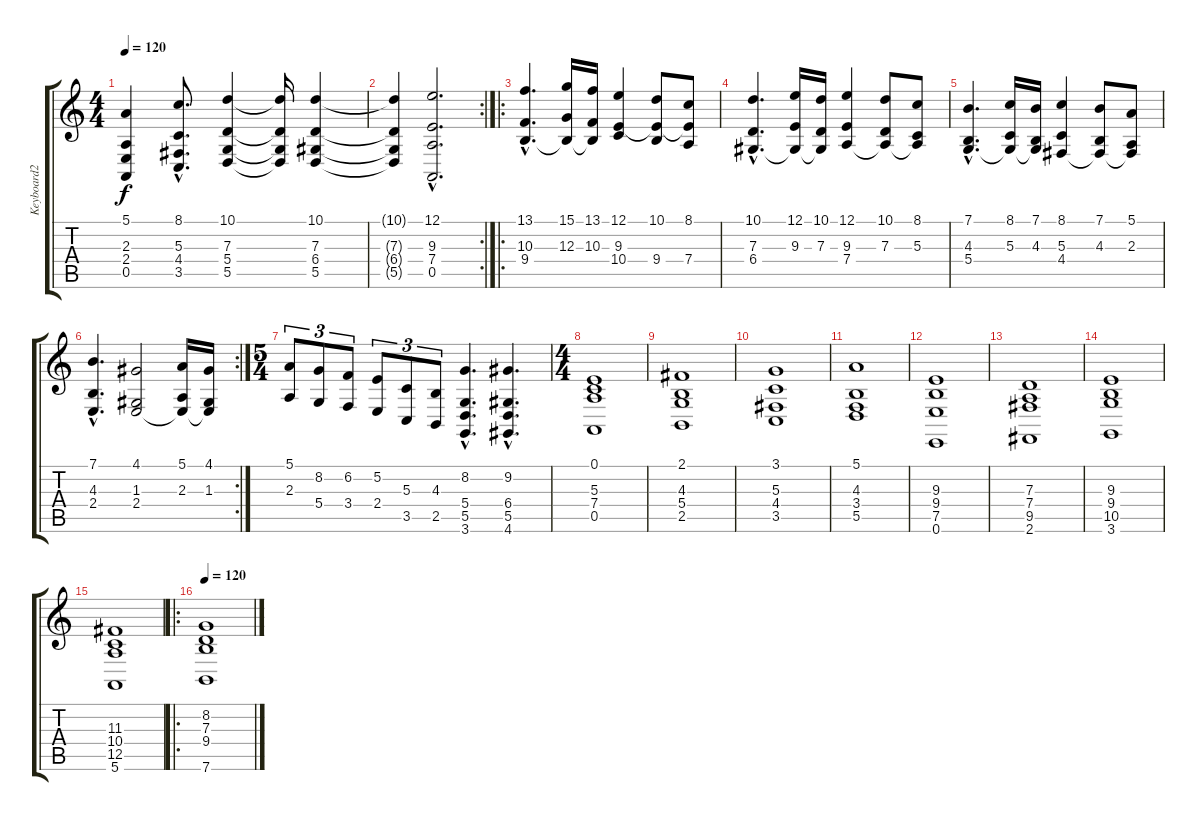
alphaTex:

\track ("Keyboard2" "Keyboard2") {instrument stringensemble1}
\staff {score tabs}
\tuning (E4 B3 G3 D3 A2 E2) {hide}
\ts (4 4)
\tempo 120
\clef g2
\ks c
(5.1 2.3 2.4 0.5).4{dy f} (8.1{hac} 5.3{hac} 4.4{hac} 3.5{hac}).8{d} (10.1 7.3 5.4 5.5).4 (10.1{t} 7.3{t} 5.4{t} 5.5{t}).16 (10.1 7.3 6.4 5.5).4 |
\rc 2
(10.1{t} 7.3{t} 6.4{t} 5.5{t}).4 (12.1{hac} 9.3{hac} 7.4{hac} 0.5{hac}).2{d} |
\ro
(13.1{hac} 10.3{hac} 9.4{hac}).4{d} (15.1 12.3 9.4{t}).16 (13.1 10.3 9.4{t}).16 (12.1 9.3 10.4).4 (10.1 9.3{t} 9.4).8 (8.1 9.3{t} 7.4).8 |
(10.1{hac} 7.3{hac} 6.4{hac}).4{d} (12.1 9.3 6.4{t}).16 (10.1 7.3 6.4{t}).16 (12.1 9.3 7.4).4 (10.1 7.3 7.4{t}).8 (8.1 5.3 7.4{t}).8 |
(7.1{hac} 4.3{hac} 5.4{hac}).4{d} (8.1 5.3 5.4{t}).16 (7.1 4.3 5.4{t}).16 (8.1 5.3 4.4).4 (7.1 4.3 4.4{t}).8 (5.1 2.3 4.4{t}).8 |
\rc 2
(7.1{hac} 4.3{hac} 2.4{hac}).4{d} (4.1 1.3 2.4).2 (5.1 2.3 2.4{t}).16 (4.1 1.3 2.4{t}).16 |
\ts (5 4)
(5.1 2.3).8{tu (3 2)} (8.2 5.4).8{tu (3 2)} (6.2 3.4).8{tu (3 2)} (5.2 2.4).8{tu (3 2)} (5.3 3.5).8{tu (3 2)} (4.3 2.5).8{tu (3 2)} (8.2{hac} 5.4{hac} 5.5{hac} 3.6{hac}).4{d} (9.2{hac} 6.4{hac} 5.5{hac} 4.6{hac}).4{d} |
\ts (4 4)
(0.1 5.3 7.4 0.5).1 |
(2.1 4.3 5.4 2.5).1 |
(3.1 5.3 4.4 3.5).1 |
(5.1 4.3 3.4 5.5).1 |
(9.3 9.4 7.5 0.6).1 |
(7.3 7.4 9.5 2.6).1 |
(9.3 9.4 10.5 3.6).1 |
(11.3 10.4 12.5 5.6).1 |
\ro
\tempo 120
(8.2 7.3 9.4 7.6).1
